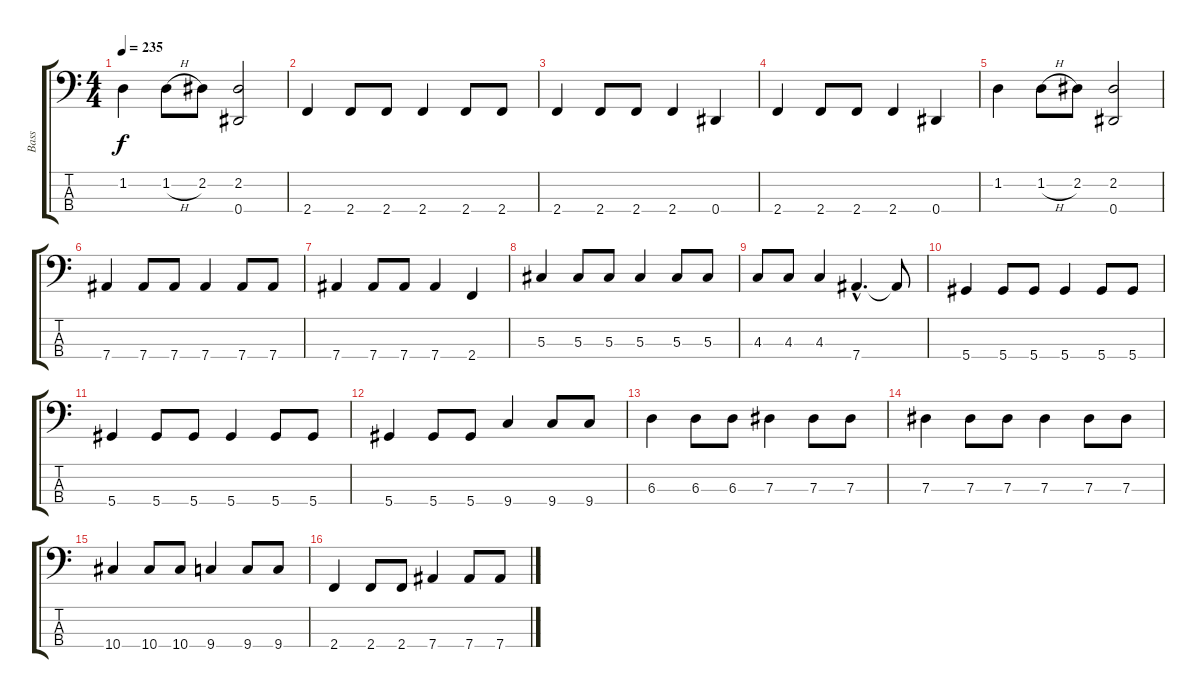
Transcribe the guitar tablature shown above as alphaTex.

\track ("Bass" "Bass") {instrument electricbassfinger}
\staff {score tabs}
\tuning (Gb2 Db2 Ab1 Eb1) {hide}
\ts (4 4)
\tempo 235
\clef f4
\ks c
1.2.4{dy f} 1.2{h}.8 2.2.8 (2.2 0.4).2 |
2.4.4 2.4.8 2.4.8 2.4.4 2.4.8 2.4.8 |
2.4.4 2.4.8 2.4.8 2.4.4 0.4.4 |
2.4.4 2.4.8 2.4.8 2.4.4 0.4.4 |
1.2.4 1.2{h}.8 2.2.8 (2.2 0.4).2 |
7.4.4 7.4.8 7.4.8 7.4.4 7.4.8 7.4.8 |
7.4.4 7.4.8 7.4.8 7.4.4 2.4.4 |
5.3.4 5.3.8 5.3.8 5.3.4 5.3.8 5.3.8 |
4.3.8 4.3.8 4.3.4 7.4{hac}.4{d} 7.4{t}.8 |
5.4.4 5.4.8 5.4.8 5.4.4 5.4.8 5.4.8 |
5.4.4 5.4.8 5.4.8 5.4.4 5.4.8 5.4.8 |
5.4.4 5.4.8 5.4.8 9.4.4 9.4.8 9.4.8 |
6.3.4 6.3.8 6.3.8 7.3.4 7.3.8 7.3.8 |
7.3.4 7.3.8 7.3.8 7.3.4 7.3.8 7.3.8 |
10.4.4 10.4.8 10.4.8 9.4.4 9.4.8 9.4.8 |
2.4.4 2.4.8 2.4.8 7.4.4 7.4.8 7.4.8
